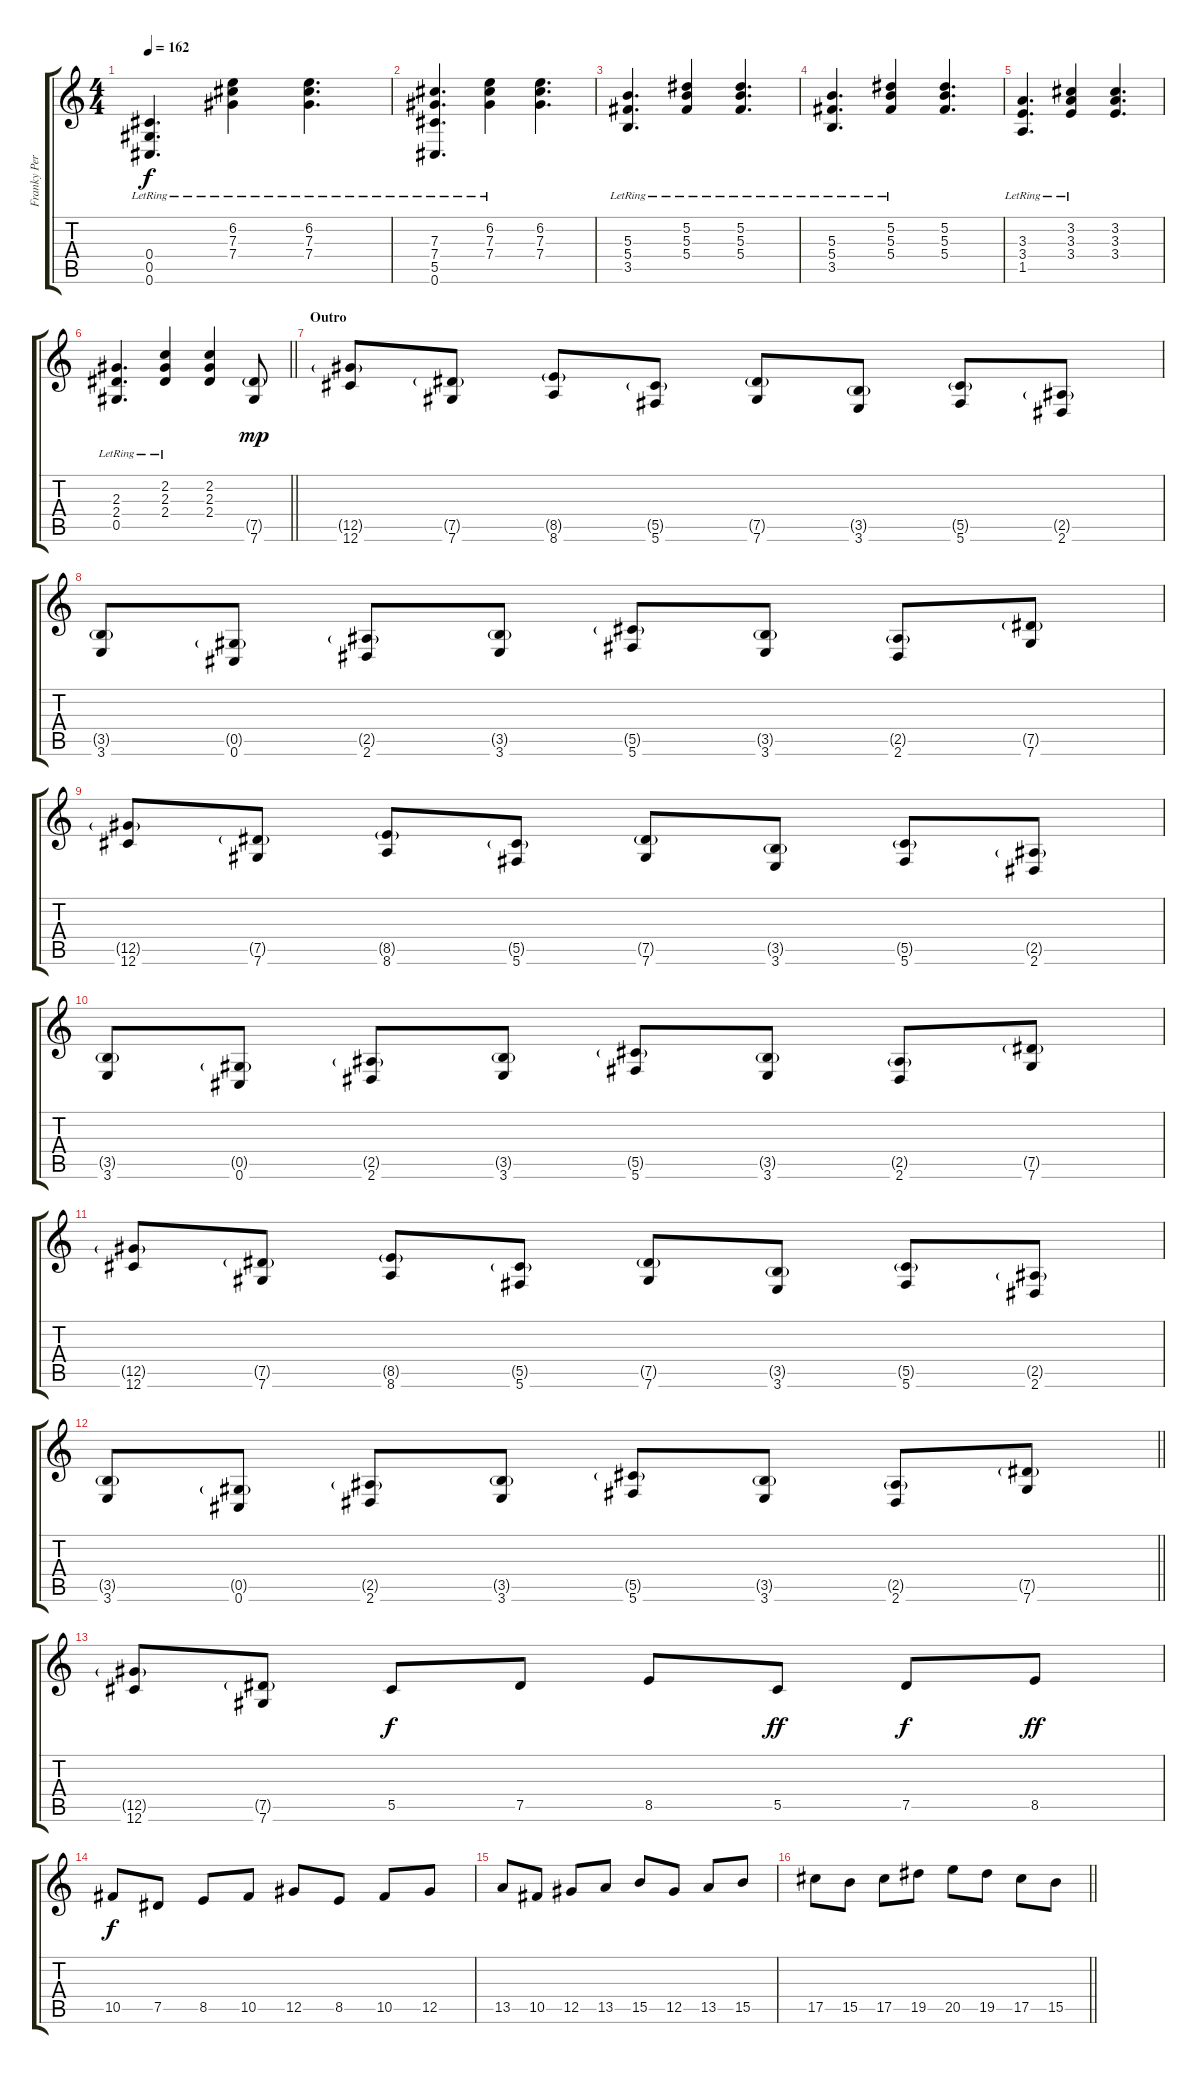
\track ("Franky Perez" "Franky Per") {instrument distortionguitar}
\staff {score tabs}
\tuning (Eb4 Bb3 Gb3 Db3 Ab2 Db2) {hide}
\ts (4 4)
\tempo 162
\clef g2
\ks c
(0.4{lr} 0.5{lr} 0.6{lr}).4{d dy f} (6.2{lr} 7.3{lr} 7.4{lr}).4 (6.2{lr} 7.3{lr} 7.4{lr}).4{d} |
(7.3{lr} 7.4{lr} 5.5{lr} 0.6{lr}).4{d} (6.2{lr} 7.3{lr} 7.4{lr}).4 (6.2 7.3 7.4).4{d} |
(5.3{lr} 5.4{lr} 3.5{lr}).4{d} (5.2{lr} 5.3{lr} 5.4{lr}).4 (5.2{lr} 5.3{lr} 5.4{lr}).4{d} |
(5.3{lr} 5.4{lr} 3.5{lr}).4{d} (5.2{lr} 5.3{lr} 5.4{lr}).4 (5.2 5.3 5.4).4{d} |
(3.3{lr} 3.4{lr} 1.5{lr}).4{d} (3.2{lr} 3.3{lr} 3.4{lr}).4 (3.2 3.3 3.4).4{d} |
\barLineRight lightlight
(2.3{lr} 2.4{lr} 0.5{lr}).4{d} (2.2{lr} 2.3{lr} 2.4{lr}).4 (2.2 2.3 2.4).4 (7.5{g} 7.6).8{dy mp} |
\section ("" "Outro")
(12.5{g} 12.6).8 (7.5{g} 7.6).8 (8.5{g} 8.6).8 (5.5{g} 5.6).8 (7.5{g} 7.6).8 (3.5{g} 3.6).8 (5.5{g} 5.6).8 (2.5{g} 2.6).8 |
(3.5{g} 3.6).8 (0.5{g} 0.6).8 (2.5{g} 2.6).8 (3.5{g} 3.6).8 (5.5{g} 5.6).8 (3.5{g} 3.6).8 (2.5{g} 2.6).8 (7.5{g} 7.6).8 |
(12.5{g} 12.6).8 (7.5{g} 7.6).8 (8.5{g} 8.6).8 (5.5{g} 5.6).8 (7.5{g} 7.6).8 (3.5{g} 3.6).8 (5.5{g} 5.6).8 (2.5{g} 2.6).8 |
(3.5{g} 3.6).8 (0.5{g} 0.6).8 (2.5{g} 2.6).8 (3.5{g} 3.6).8 (5.5{g} 5.6).8 (3.5{g} 3.6).8 (2.5{g} 2.6).8 (7.5{g} 7.6).8 |
(12.5{g} 12.6).8 (7.5{g} 7.6).8 (8.5{g} 8.6).8 (5.5{g} 5.6).8 (7.5{g} 7.6).8 (3.5{g} 3.6).8 (5.5{g} 5.6).8 (2.5{g} 2.6).8 |
\barLineRight lightlight
(3.5{g} 3.6).8 (0.5{g} 0.6).8 (2.5{g} 2.6).8 (3.5{g} 3.6).8 (5.5{g} 5.6).8 (3.5{g} 3.6).8 (2.5{g} 2.6).8 (7.5{g} 7.6).8 |
(12.5{g} 12.6).8 (7.5{g} 7.6).8 5.5.8{dy f} 7.5.8 8.5.8 5.5.8{dy ff} 7.5.8{dy f} 8.5.8{dy ff} |
10.5.8{dy f} 7.5.8 8.5.8 10.5.8 12.5.8 8.5.8 10.5.8 12.5.8 |
13.5.8 10.5.8 12.5.8 13.5.8 15.5.8 12.5.8 13.5.8 15.5.8 |
\barLineRight lightlight
17.5.8 15.5.8 17.5.8 19.5.8 20.5.8 19.5.8 17.5.8 15.5.8
